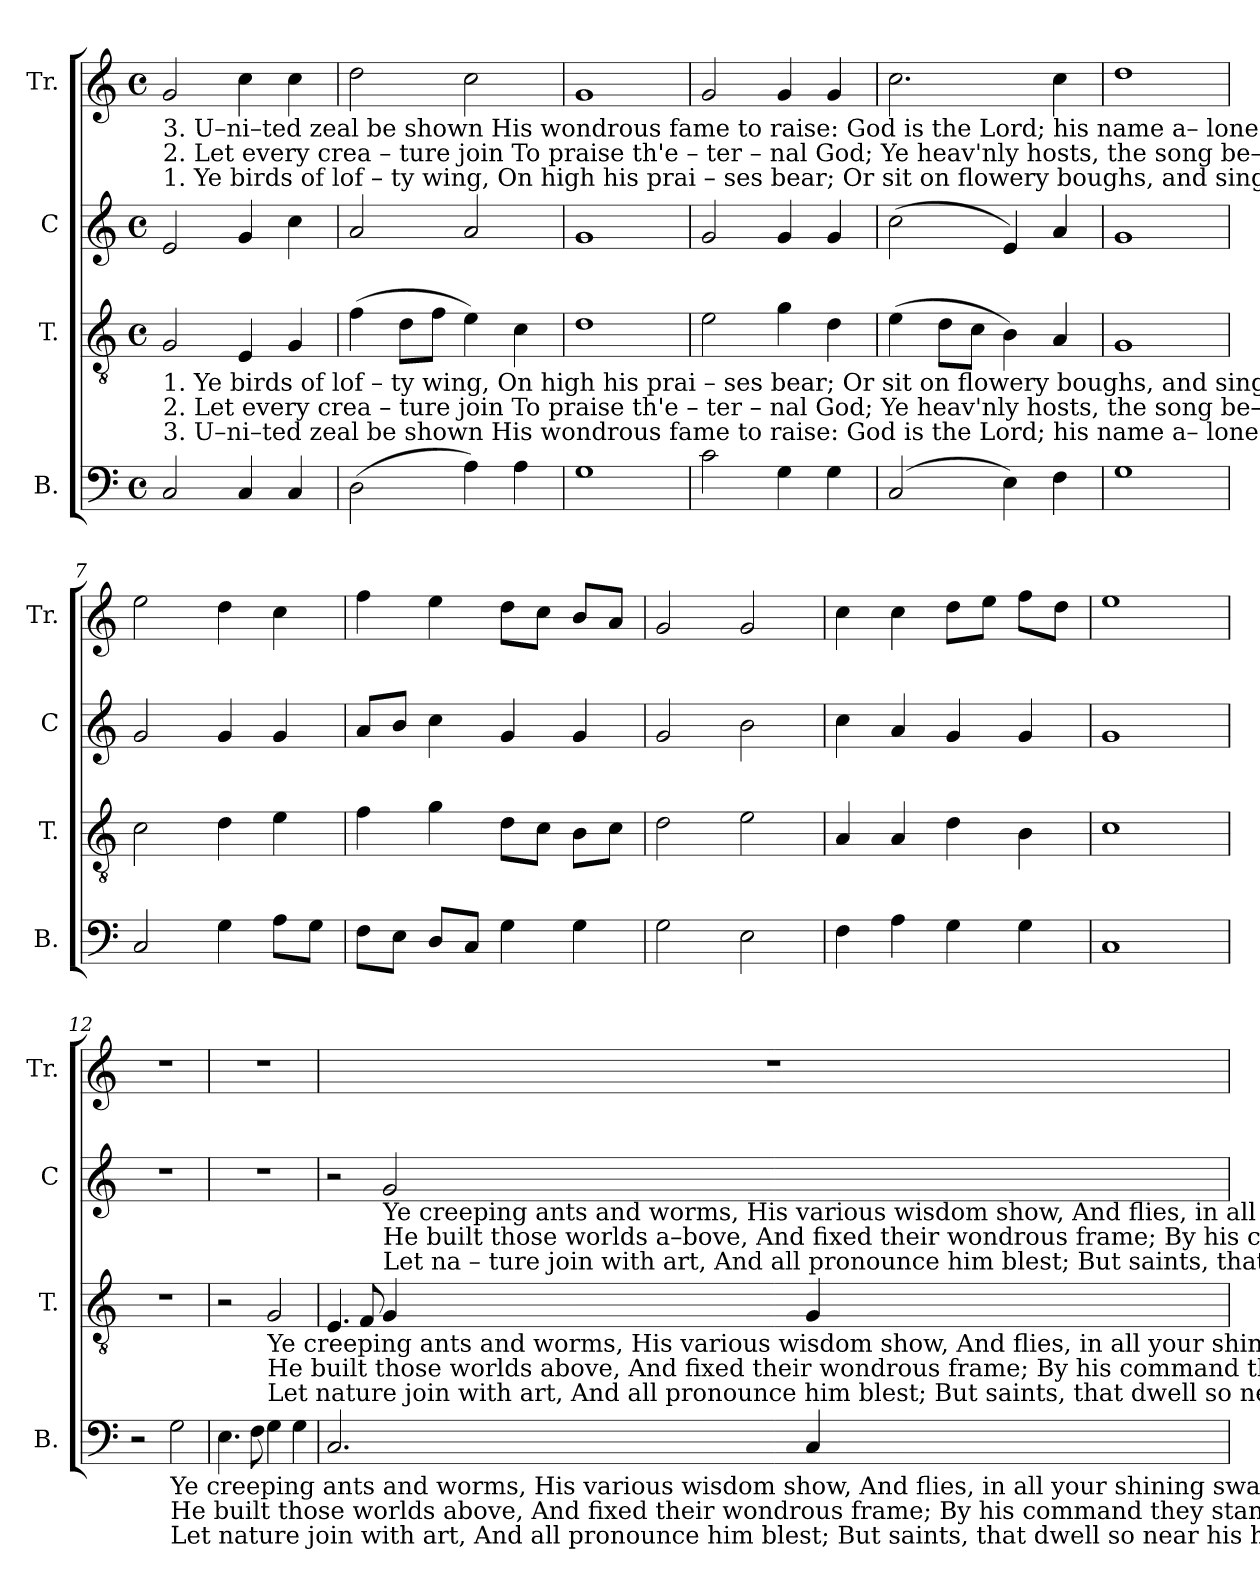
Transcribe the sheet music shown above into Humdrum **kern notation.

**kern	**kern	**kern	**kern
*part4	*part3	*part2	*part1
*staff4	*staff3	*staff2	*staff1
*I"B.	*I"T.	*I"C	*I"Tr.
*I'B.	*I'T.	*I'C	*I'Tr.
*clefF4	*clefGv2	*clefG2	*clefG2
*k[]	*k[]	*k[]	*k[]
*M4/4	*M4/4	*M4/4	*M4/4
*met(c)	*met(c)	*met(c)	*met(c)
*MM120	*MM120	*MM120	*MM120
=1	=1	=1	=1
!	!	!	!LO:TX:b:t=3. U–ni–ted    zeal      be        shown   His wondrous fame    to   raise&colon;   God  is  the    Lord;   his  name  a– lone Deserves our endless praise.                                                                            Let
!	!	!	!LO:TX:b:t=2. Let every    crea –  ture       join       To praise th'e – ter – nal  God;    Ye  heav'nly   hosts, the  song  be–gin,  And sound his name abroad.                                                                             He
!	!	!	!LO:TX:b:t=1. Ye  birds of lof   –   ty          wing,     On high his prai  –    ses    bear;   Or   sit  on       flowery  boughs,  and sing  Your Maker's glo–ry  there.                                                                              Ye
!	!LO:TX:b:t=1. Ye  birds of lof   –   ty          wing,     On high his prai  –    ses    bear;   Or   sit  on       flowery  boughs,  and sing  Your Maker's glo–ry  there.                                                                              Ye	!	!
!	!LO:TX:b:t=2. Let every    crea –  ture       join       To praise th'e – ter – nal  God;    Ye  heav'nly   hosts, the  song  be–gin,  And sound his name abroad.                                                                             He	!	!
!	!LO:TX:b:t=3. U–ni–ted    zeal      be        shown   His wondrous fame    to   raise&colon;   God  is  the    Lord;   his  name  a– lone Deserves our endless praise.                                                                            Let	!	!
2C/	2G/	2e/	2g/
4C/	4E/	4g/	4cc\
4C/	4G/	4cc\	4cc\
=2	=2	=2	=2
(2D\	(4f\	2a/	2dd\
.	8d\L	.	.
.	8f\J	.	.
4A\)	4e\)	2a/	2cc\
4A\	4c\	.	.
=3	=3	=3	=3
1G	1d	1g	1g
=4	=4	=4	=4
2c\	2e\	2g/	2g/
4G\	4g\	4g/	4g/
4G\	4d\	4g/	4g/
=5	=5	=5	=5
(2C/	(4e\	(2cc\	2.cc\
.	8d\L	.	.
.	8c\J	.	.
4E\)	4B\)	4e/)	.
4F\	4A/	4a/	4cc\
=6	=6	=6	=6
1G	1G	1g	1dd
=7	=7	=7	=7
2C/	2c\	2g/	2ee\
4G\	4d\	4g/	4dd\
8A\L	4e\	4g/	4cc\
8G\J	.	.	.
=8	=8	=8	=8
8F\L	4f\	8a/L	4ff\
8E\J	.	8b/J	.
8D/L	4g\	4cc\	4ee\
8C/J	.	.	.
4G\	8d\L	4g/	8dd\L
.	8c\J	.	8cc\J
4G\	8B\L	4g/	8b/L
.	8c\J	.	8a/J
=9	=9	=9	=9
2G\	2d\	2g/	2g/
2E\	2e\	2b\	2g/
=10	=10	=10	=10
4F\	4A/	4cc\	4cc\
4A\	4A/	4a/	4cc\
4G\	4d\	4g/	8dd\L
.	.	.	8ee\J
4G\	4B\	4g/	8ff\L
.	.	.	8dd\J
=11	=11	=11	=11
1C	1c	1g	1ee
!!LO:LB:g=z
=12	=12	=12	=12
2r	1r	1r	1r
!LO:TX:b:t=Ye  creeping  ants and worms,    His  various  wisdom  show,          And flies, in  all  your shining swarms,     Praise _________  him   that	!	!	!
!LO:TX:b:t=He built those worlds above,  And fixed their wondrous  frame;   By  his command they stand or move,    And ___________  ev  –  er	!	!	!
!LO:TX:b:t=Let  nature  join  with  art,           And  all  pronounce  him  blest;    But saints, that dwell so near his heart, Should _________ sing   his	!	!	!
2G\	.	.	.
=13	=13	=13	=13
4.E\	2r	1r	1r
8F\	.	.	.
!	!LO:TX:b:t=Ye    creeping ants and worms,       His     various   wisdom   show,         And  flies,  in all your shining swarms,  Praise him that	!	!
!	!LO:TX:b:t=He    built those worlds above,       And  fixed their wondrous frame;   By his command they stand or move,  And    ev  –  er	!	!
!	!LO:TX:b:t=Let   nature   join   with   art,            And all pronounce him  blest;    But saints, that dwell so near his heart, Should sing his	!	!
4G\	2G/	.	.
4G\	.	.	.
=14	=14	=14	=14
2.C/	4.E/	2r	1r
.	8F/	.	.
!	!	!LO:TX:b:t=Ye      creeping  ants and worms,         His various wisdom show,                          And   flies, in    all             your	!
!	!	!LO:TX:b:t=He     built those worlds a–bove,         And fixed their wondrous frame;             By     his   com–mand      they	!
!	!	!LO:TX:b:t=Let     na – ture   join  with   art,            And  all pronounce him blest;                   But  saints, that dwell     so	!
.	4G/	2g/	.
4C/	4G/	.	.
=	=	=	=
*-	*-	*-	*-
